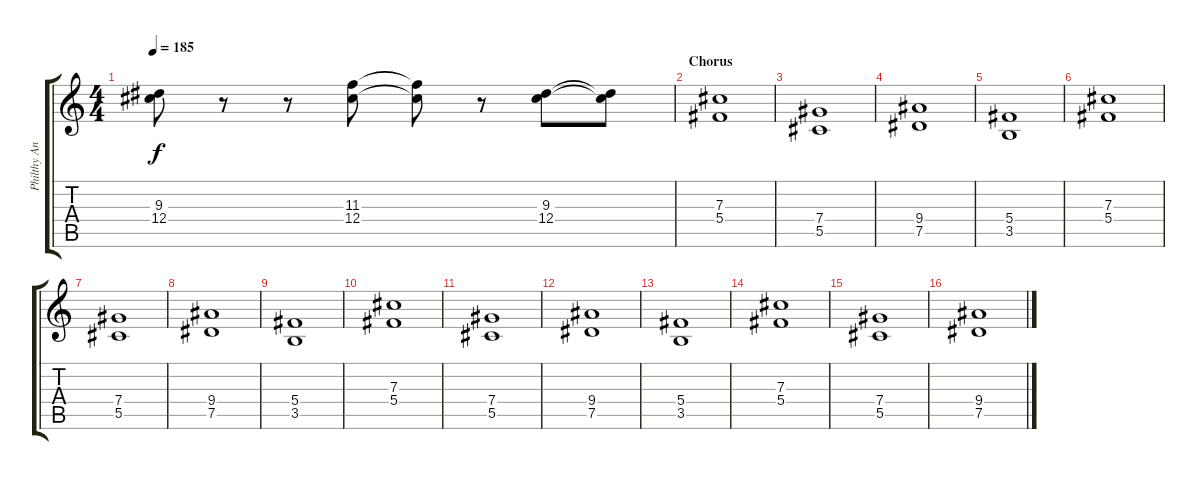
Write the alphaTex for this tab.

\track ("Philthy Animal Taylor" "Philthy An") {instrument distortionguitar}
\staff {score tabs}
\tuning (Eb4 Bb3 Gb3 Db3 Ab2 Eb2) {hide}
\ts (4 4)
\tempo 185
\clef g2
\ks c
(9.3 12.4).8{dy f} r.8 r.8 (11.3 12.4).8 (11.3{t} 12.4{t}).8 r.8 (9.3 12.4).8 (9.3{t} 12.4{t}).8 |
\section ("" "Chorus")
(7.3 5.4).1 |
(7.4 5.5).1 |
(9.4 7.5).1 |
(5.4 3.5).1 |
(7.3 5.4).1 |
(7.4 5.5).1 |
(9.4 7.5).1 |
(5.4 3.5).1 |
(7.3 5.4).1 |
(7.4 5.5).1 |
(9.4 7.5).1 |
(5.4 3.5).1 |
(7.3 5.4).1 |
(7.4 5.5).1 |
(9.4 7.5).1
